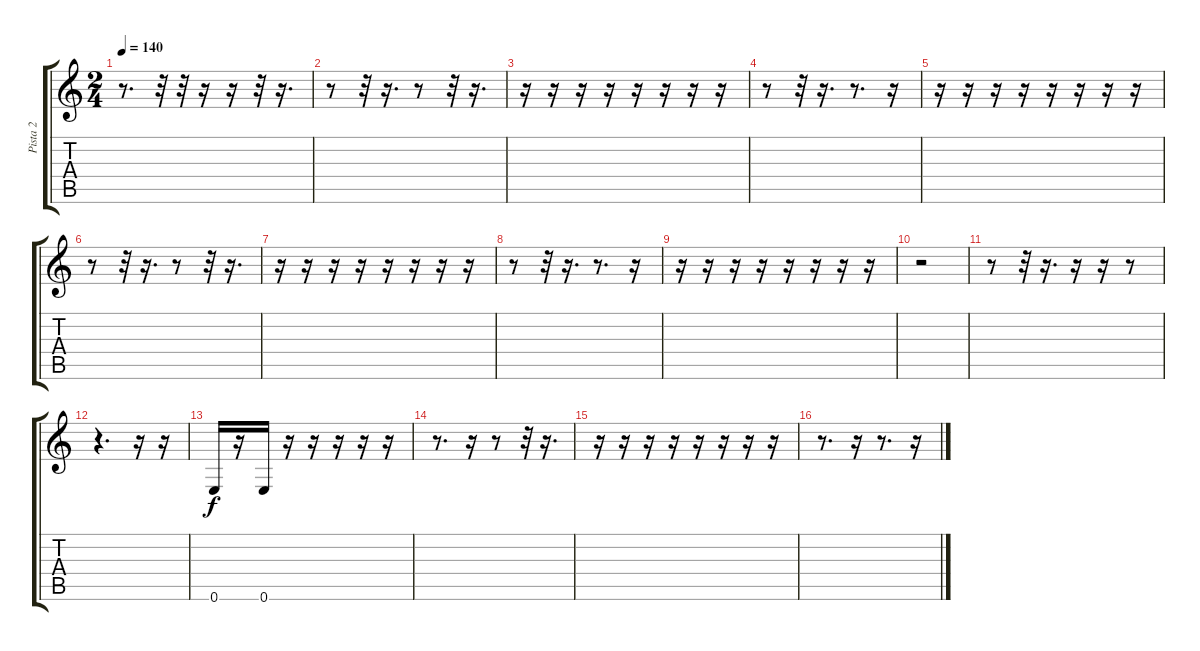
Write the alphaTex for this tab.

\track ("Pista 2" "Pista 2") {instrument electricbassfinger}
\staff {score tabs}
\tuning (E4 B3 G3 D3 A2 E2) {hide}
\ts (2 4)
\tempo 140
\clef g2
\ks c
r.8{d dy f} r.32 r.32 r.16 r.16 r.32 r.16{d} |
r.8 r.32 r.16{d} r.8 r.32 r.16{d} |
r.16 r.16 r.16 r.16 r.16 r.16 r.16 r.16 |
r.8 r.32 r.16{d} r.8{d} r.16 |
r.16 r.16 r.16 r.16 r.16 r.16 r.16 r.16 |
r.8 r.32 r.16{d} r.8 r.32 r.16{d} |
r.16 r.16 r.16 r.16 r.16 r.16 r.16 r.16 |
r.8 r.32 r.16{d} r.8{d} r.16 |
r.16 r.16 r.16 r.16 r.16 r.16 r.16 r.16 |
r.2 |
r.8 r.32 r.16{d} r.16 r.16 r.8 |
r.4{d} r.16 r.16 |
0.6.16 r.16 0.6.16 r.16 r.16 r.16 r.16 r.16 |
r.8{d} r.16 r.8 r.32 r.16{d} |
r.16 r.16 r.16 r.16 r.16 r.16 r.16 r.16 |
r.8{d} r.16 r.8{d} r.16
